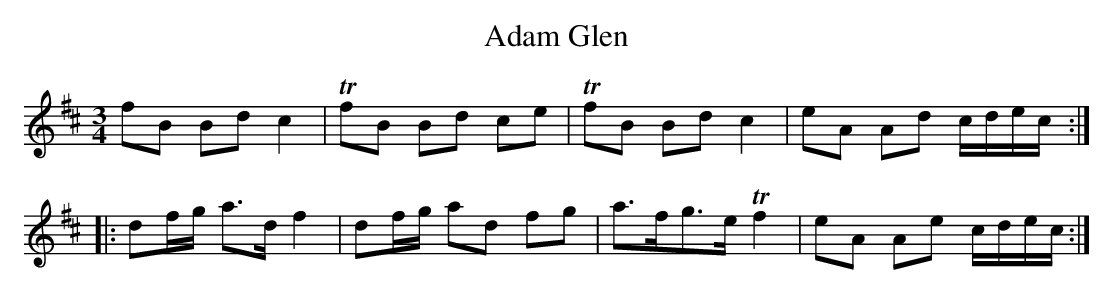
X:1
T:Adam Glen
M:3/4
L:1/8
K:Bmin
fB Bd c2|TfB Bd ce|TfB Bd c2|eA Ad c/d/e/c/:|
|:df/g/ a>d f2|df/g/ ad fg|a>fg>e Tf2|eA Ae c/d/e/c/:|]
